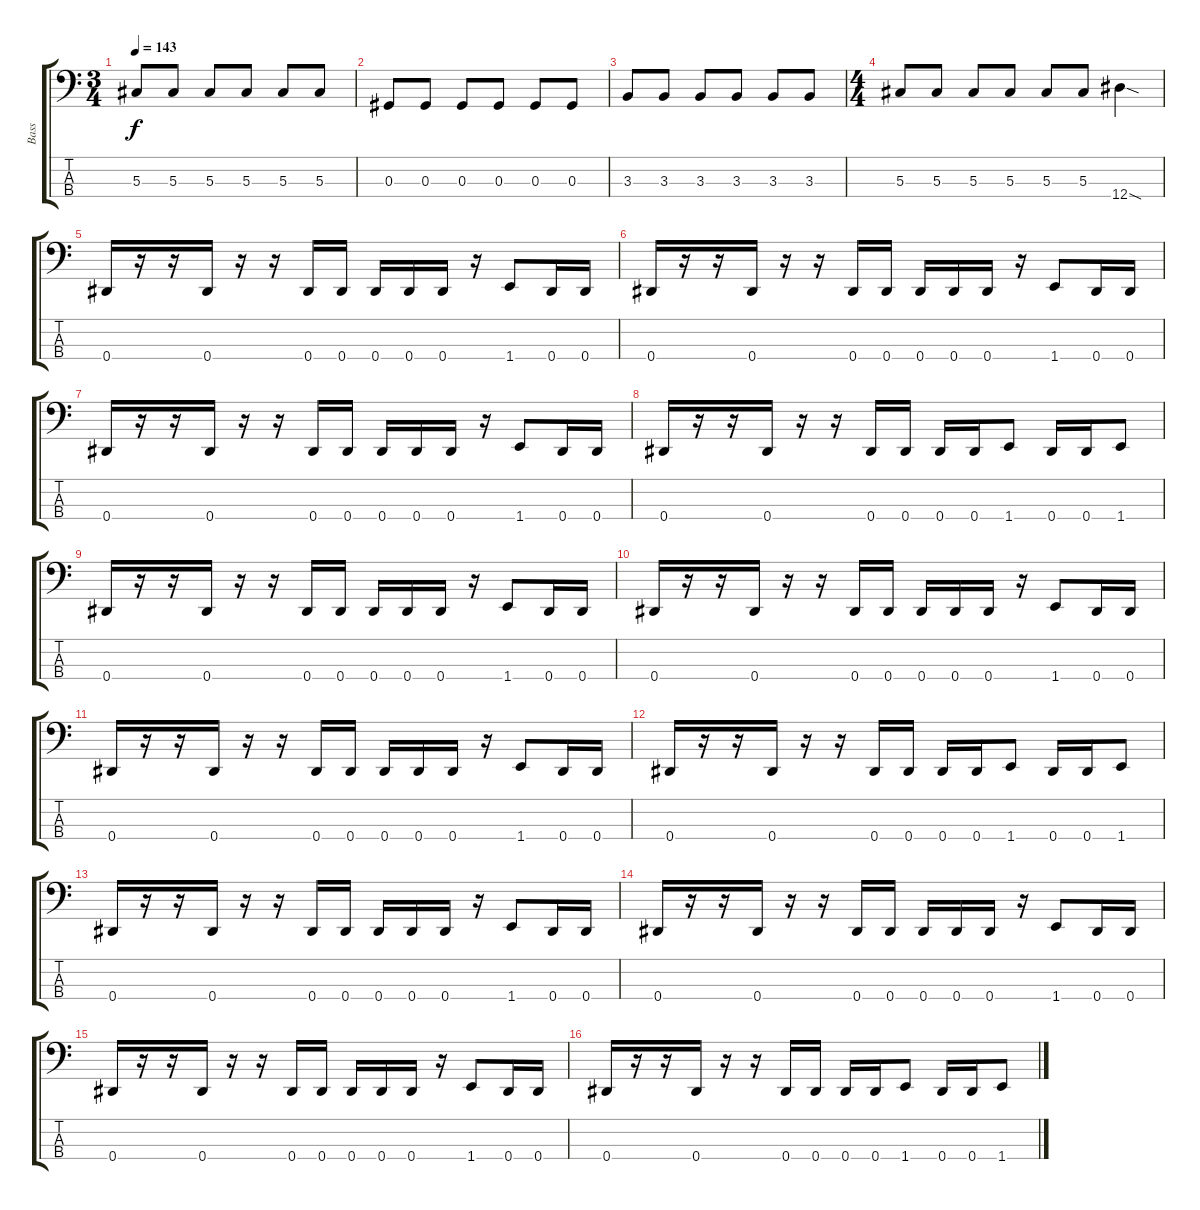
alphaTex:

\track ("Bass" "Bass") {instrument electricbassfinger}
\staff {score tabs}
\tuning (Gb2 Db2 Ab1 Eb1) {hide}
\ts (3 4)
\tempo 143
\clef f4
\ks c
5.3.8{dy f} 5.3.8 5.3.8 5.3.8 5.3.8 5.3.8 |
0.3.8 0.3.8 0.3.8 0.3.8 0.3.8 0.3.8 |
3.3.8 3.3.8 3.3.8 3.3.8 3.3.8 3.3.8 |
\ts (4 4)
5.3.8 5.3.8 5.3.8 5.3.8 5.3.8 5.3.8 12.4{sod}.4 |
\section ("" "")
0.4.16 r.16 r.16 0.4.16 r.16 r.16 0.4.16 0.4.16 0.4.16 0.4.16 0.4.16 r.16 1.4.8 0.4.16 0.4.16 |
0.4.16 r.16 r.16 0.4.16 r.16 r.16 0.4.16 0.4.16 0.4.16 0.4.16 0.4.16 r.16 1.4.8 0.4.16 0.4.16 |
0.4.16 r.16 r.16 0.4.16 r.16 r.16 0.4.16 0.4.16 0.4.16 0.4.16 0.4.16 r.16 1.4.8 0.4.16 0.4.16 |
0.4.16 r.16 r.16 0.4.16 r.16 r.16 0.4.16 0.4.16 0.4.16 0.4.16 1.4.8 0.4.16 0.4.16 1.4.8 |
0.4.16 r.16 r.16 0.4.16 r.16 r.16 0.4.16 0.4.16 0.4.16 0.4.16 0.4.16 r.16 1.4.8 0.4.16 0.4.16 |
0.4.16 r.16 r.16 0.4.16 r.16 r.16 0.4.16 0.4.16 0.4.16 0.4.16 0.4.16 r.16 1.4.8 0.4.16 0.4.16 |
0.4.16 r.16 r.16 0.4.16 r.16 r.16 0.4.16 0.4.16 0.4.16 0.4.16 0.4.16 r.16 1.4.8 0.4.16 0.4.16 |
0.4.16 r.16 r.16 0.4.16 r.16 r.16 0.4.16 0.4.16 0.4.16 0.4.16 1.4.8 0.4.16 0.4.16 1.4.8 |
0.4.16 r.16 r.16 0.4.16 r.16 r.16 0.4.16 0.4.16 0.4.16 0.4.16 0.4.16 r.16 1.4.8 0.4.16 0.4.16 |
0.4.16 r.16 r.16 0.4.16 r.16 r.16 0.4.16 0.4.16 0.4.16 0.4.16 0.4.16 r.16 1.4.8 0.4.16 0.4.16 |
0.4.16 r.16 r.16 0.4.16 r.16 r.16 0.4.16 0.4.16 0.4.16 0.4.16 0.4.16 r.16 1.4.8 0.4.16 0.4.16 |
0.4.16 r.16 r.16 0.4.16 r.16 r.16 0.4.16 0.4.16 0.4.16 0.4.16 1.4.8 0.4.16 0.4.16 1.4.8
